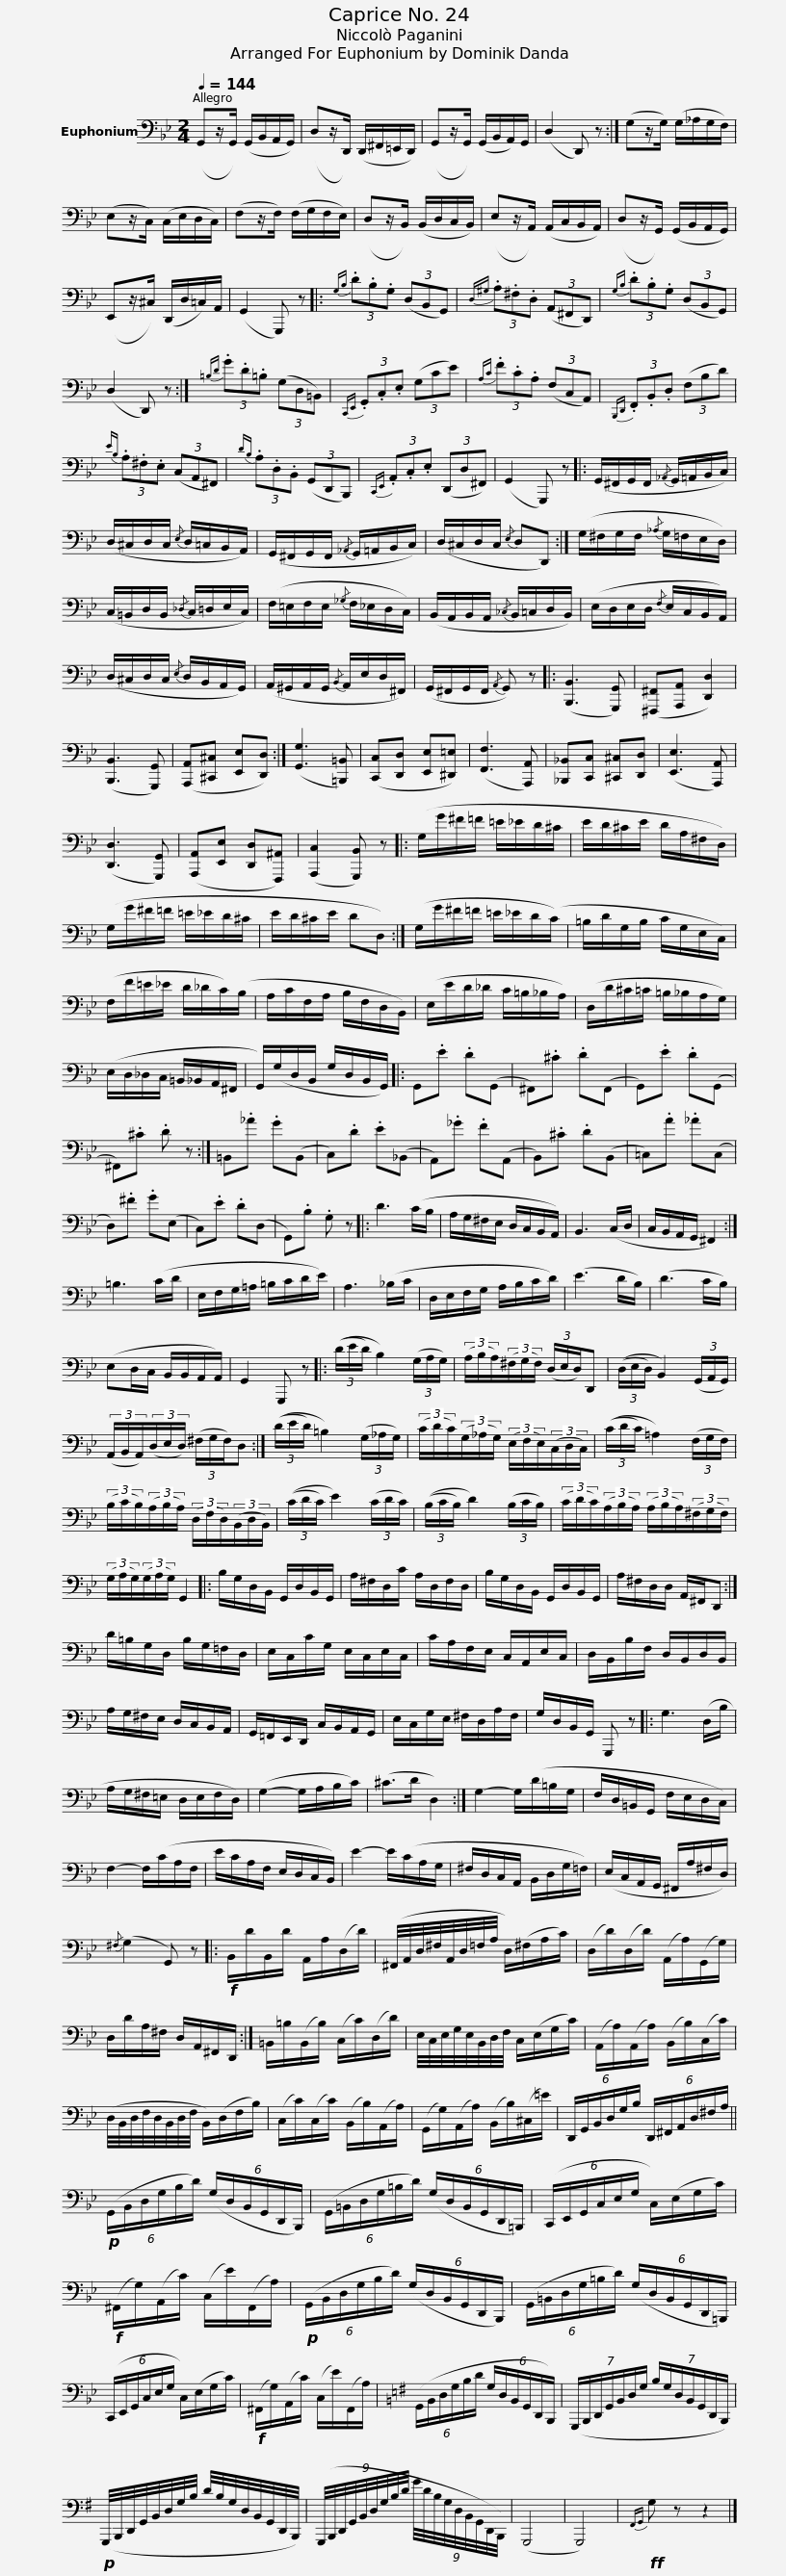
X:1
L:1/8
Q:1/4=144
M:2/4
I:linebreak $
K:Bb
V:1 bass
V:1
 (G,,z/G,,/) (G,,/B,,/A,,/G,,/) | (D,z/D,,/) (D,,/^F,,/=E,,/D,,/) | (G,,z/G,,/) (G,,/B,,/A,,/)G,,/ | (D,2 D,,) z :|$ (G,z/G,/) (G,/_A,/G,/F,/) | %5
 (E,z/C,/) (C,/E,/D,/C,/) | (F,z/F,/) (F,/G,/F,/E,/) | (D,z/B,,/) (B,,/D,/C,/B,,/) |$ (E,z/A,,/) (A,,/C,/B,,/A,,/) | (D,z/G,,/) (G,,/B,,/A,,/G,,/) | %10
 (E,,z/^C,/) (D,,/D,/=C,/)A,,/ | (G,,2 G,,,) z |:${G,B,} (3.D.B,.G, (3(D,B,,G,,) |{D,^G,} (3.A,.^F,.D, (3(A,,^F,,D,,) |{G,B,} (3.D.B,.G, (3(D,B,,G,,) | %15
 (D,2 D,,) z :|${=B,D} (3.G.D.=B, (3(G,D,=B,,) |{C,,E,,} (3.G,,.C,.E, (3(G,CE) |{A,C} (3.F.C.A, (3(F,C,A,,) |{B,,,D,,} (3.F,,.B,,.D, (3(F,B,D) |$ %20
{EB,} (3.A,.^F,.E, (3(C,A,,^F,,) |{DB,} (3.A,.D,.B,, (3(G,,D,,B,,,) |{C,,E,,} (3.A,,.C,.E, (3(D,,D,^F,,) | (G,,2 G,,,) z |:$ (G,,/^F,,/G,,/F,,/{/_A,,} G,,/=A,,/B,,/C,/) | %25
 (D,/^C,/D,/C,/{/E,} D,/=C,/B,,/A,,/) | (G,,/^F,,/G,,/F,,/{/_A,,} G,,/=A,,/B,,/C,/) | (D,/^C,/D,/C,/{/E,} D,D,,) :|$ (G,/^F,/G,/F,/{/_A,} G,/=F,/E,/D,/) | (C,/=B,,/D,/B,,/{/_D,} C,/=D,/E,/C,/) | %30
 (F,/=E,/F,/E,/{/_G,} F,/_E,/D,/C,/) | (B,,/A,,/B,,/A,,/{/_C,} B,,/=C,/D,/B,,/) |$ (E,/D,/E,/D,/{/F,} E,/C,/B,,/A,,/) | (D,/^C,/D,/C,/{/E,} D,/B,,/A,,/G,,/) | (A,,/^G,,/A,,/G,,/{/B,,} A,,/E,/D,/^F,,/) | %35
 (G,,/^F,,/G,,/F,,/{/A,,} G,,) z |:$ ([B,,,B,,]3 [G,,,G,,]) | ([^F,,,^F,,][A,,,A,,] [D,,D,]2) | ([B,,,B,,]3 [G,,,G,,]) | ([A,,,A,,][^C,,^C,] [E,,E,][D,,D,]) :|$ %40
 ([G,,G,]3 [=B,,,=B,,]) | ([C,,C,][D,,D,] [E,,E,][^D,,=E,]) | ([F,,F,]3 [A,,,A,,]) | [_B,,,_B,,][C,,C,] [^C,,^C,][D,,D,] | ([E,,E,]3 [A,,,A,,]) | %45
 ([D,,D,]3 [G,,,G,,]) | ([A,,,A,,][E,,E,] [D,,D,][F,,,^A,,]) | ([A,,,C,]2 [G,,,B,,]) z |:$ (G,/G/^F/=F/ =E/_E/D/^C/ | E/D/^C/E/ D/A,/^F,/D,/) | %50
 (G,/G/^F/=F/ =E/_E/D/^C/ | E/D/^C/E/ DD,) :|$ (G,/G/^F/=F/ =E/_E/D/(C/) | =B,/D/G,/B,/ C/G,/E,/C,/) | (F,/F/=E/_E/ D/_D/C/)(B,/ | %55
 A,/C/F,/A,/ B,/F,/D,/B,,/) |$ (E,/E/D/_D/ C/=B,/_B,/A,/) | (D,/D/^C/=C/ =B,/_B,/A,/G,/) | (E,/D,/_D,/C,/ =B,,/_B,,/A,,/^F,,/ | G,,/)(G,/D,/B,,/ G,/D,/B,,/G,,/) |: %60
 G,,.E .D(G,, |$ ^F,,).^C .D(F,, | G,,).E .D(G,, | ^F,,).^C .D z :|$ =B,,._A .G(B,, | %65
 C,).D .E(_B,, | A,,)._G .F(A,, | B,,).^C .D(B,, |$ =C,).A ._A(C, | D,).^F .G(E, | %70
 C,).E .D(D, | G,,).B, .G, z |:$ D3 (C/B,/ | A,/G,/^F,/E,/ D,/C,/B,,/A,,/) | B,,3 (C,/D,/ | %75
 C,/B,,/A,,/G,,/ ^F,,2) :|$ =B,3 (C/D/ | E,/F,/G,/=A,/ =B,/C/D/E/) | A,3 (_B,/C/ | D,/E,/F,/G,/ A,/B,/C/D/) |$ %80
 (E3 D/B,/) | (D3 C/B,/) | (E,D,/C,/ B,,/B,,/A,,/A,,/) | G,,2 G,,, z |:$ (3((D/E/D/) B,2) (3(G,/A,/G,/) | %85
 (3(A,/B,/A,/)(3(^F,/G,/F,/) (3(D,/E,/D,/)D,, | (3((D,/E,/D,/) B,,2) (3(G,,/A,,/G,,/) | (3(A,,/B,,/A,,/)(3(D,/E,/D,/) (3(^F,/G,/F,/)D, :|$ (3((D/E/D/) =B,2) (3(G,/_A,/G,/) | (3(C/D/C/)(3(G,/_A,/G,/) (3(E,/F,/E,/)(3(C,/D,/C,/) | %90
 (3((C/D/C/) =A,2) (3(F,/G,/F,/) | (3(B,/C/B,/)(3(A,/B,/A,/) (3(D,/F,/D,/)(3(B,,/D,/B,,/) |$ (3((C/D/C/) E2) (3(C/D/C/) | (3((B,/C/B,/) D2) (3(B,/C/B,/) | (3(C/D/C/)(3(A,/B,/A,/) (3(A,/B,/A,/)(3(^F,/G,/F,/) | %95
 (3(G,/A,/G,/)(3(G,/A,/G,/) G,,2 |:$ B,/G,/D,/B,,/ G,,/D,/B,,/G,,/ | A,/^F,/D,/C/ A,/D,/F,/D,/ | B,/G,/D,/B,,/ G,,/D,/B,,/G,,/ | A,/^F,/D,/D,/ A,,/^F,,/D,, :|$ %100
 D/=B,/G,/D,/ B,/G,/=F,/D,/ | E,/C,/C/G,/ E,/C,/E,/C,/ | C/A,/F,/E,/ C,/A,,/E,/C,/ | D,/B,,/B,/F,/ D,/B,,/D,/B,,/ |$ A,/G,/^F,/E,/ D,/C,/B,,/A,,/ | %105
 G,,/=F,,/E,,/D,,/ C,/B,,/A,,/G,,/ | E,/C,/G,/E,/ ^F,/D,/A,/F,/ | G,/D,/B,,/G,,/ G,,, z |:$ G,3 (D,/B,/ | A,/G,/^F,/=E,/ D,/E,/F,/D,/) | %110
 (G,2- G,/A,/B,/C/) | (^C>D D,2) :|$ G,2- G,/(D/=B,/G,/ | F,/D,/=B,,/G,,/ F,/E,/D,/C,/) | F,2- F,/(C/A,/F,/ | %115
 E/C/A,/F,/ E,/D,/C,/B,,/) |$ E2- E/(C/A,/G,/ | ^F,/D,/C,/A,,/ B,,/D,/G,/=F,/) | (E,/C,/A,,/G,,/ ^F,,/A,/^F,/D,/) |{/^F,} (G,2 G,,) z |:$ %120
!f! B,,/D/B,,/D/ A,,/A,/(D,/D/) | (^F,,/4A,,/4D,/4^F,/4A,,/4D,/4=F,/4A,/4 D,/)(^F,/A,/C/) | (D,/D/)(D,/D/) (A,,/A,/)(G,,/G,/) | D,/D/A,/^F,/ D,/A,,/^F,,/D,,/ :|$ =B,,/=B,/(B,,/B,/) (C,/C/)(D,/D/) | %125
 E,/4C,/4E,/4G,/4E,/4B,,/4D,/4F,/4 C,/(E,/G,/C/) | (A,,/A,/)(A,,/A,/) (B,,/B,/)(C,/C/) | (D,/4B,,/4D,/4F,/4D,/4B,,/4D,/4F,/4 B,,/)(D,/F,/B,/) |$ (C,/C/)(C,/C/) (B,,/B,/)(A,,/A,/) | (G,,/G,/)(A,,/A,/) (B,,/B,/)(^C,/=E/) | %130
 (6:4:6D,,/G,,/B,,/D,/G,/B,/ (6:4:6D,,/^F,,/A,,/D,/^F,/A,/ ||!p! (6:4:6(G,,/B,,/D,/G,/B,/D/) (6:4:6(G,/D,/B,,/G,,/D,,/B,,,/) |$ (6:4:6(G,,/=B,,/D,/G,/=B,/D/) (6:4:6(G,/D,/B,,/G,,/D,,/=B,,,/) | (6:4:6(C,,/E,,/G,,/C,/E,/G,/ C,/)(E,/G,/C/) |!f! (^F,,/G,/)(A,,/C/) (C,/E/)(F,,/A,/) | %135
!p! (6:4:6(G,,/B,,/D,/G,/B,/D/) (6:4:6(G,/D,/B,,/G,,/D,,/B,,,/) |$ (6:4:6(G,,/=B,,/D,/G,/=B,/D/) (6:4:6(G,/D,/B,,/G,,/D,,/=B,,,/) | (6:4:6(C,,/E,,/G,,/C,/E,/G,/ C,/)(E,/G,/C/) |!f! (^F,,/G,/)(A,,/C/) (C,/E/)(F,,/A,/) |[K:G] (6:4:6(G,,/B,,/D,/G,/B,/D/ (6:4:6G,/D,/B,,/G,,/D,,/B,,,/) |$ %140
 (7:4:7(G,,,/B,,,/D,,/G,,/B,,/D,/G,/ (7:4:7B,/G,/D,/B,,/G,,/D,,/B,,,/) |!p! (G,,,/4B,,,/4D,,/4G,,/4B,,/4D,/4G,/4B,/4 D/4B,/4G,/4D,/4B,,/4G,,/4D,,/4B,,,/4) |$ (9:8:9(G,,,/4B,,,/4D,,/4G,,/4B,,/4D,/4G,/4B,/4D/4 (9:8:9G/4D/4B,/4G,/4D,/4B,,/4G,,/4D,,/4B,,,/4) | (G,,,4 | G,,,4) | %145
!ff!{F,,G,,} G, z z2 |] %146
